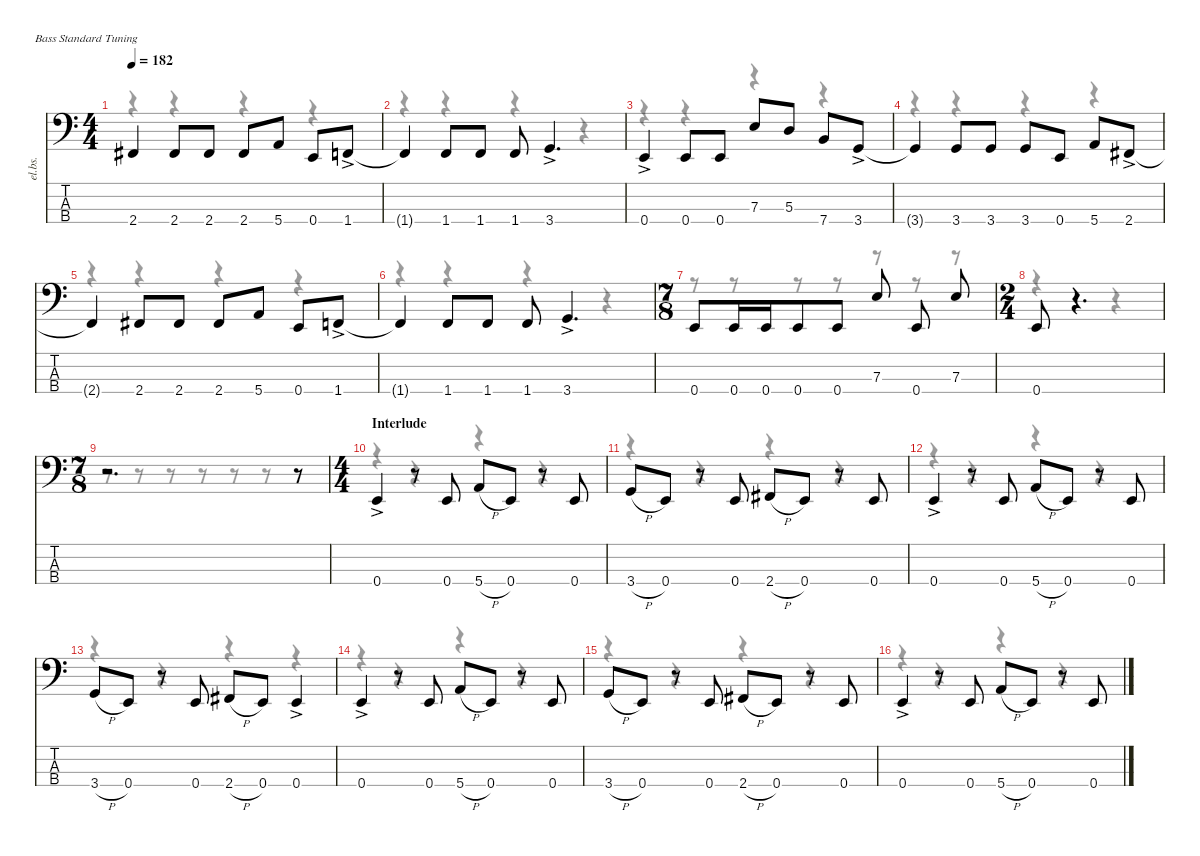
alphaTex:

\defaultSystemsLayout 4
\hideDynamics
\bracketExtendMode nobrackets
\otherSystemsTrackNameOrientation horizontal
\track ("Cliff Burton (Bass)" "el.bs.") {instrument electricbassfinger}
\staff {score tabs}
\tuning (G2 D2 A1 E1)
\voice
\ts (4 4)
\tempo 182
\clef f4
\ks c
2.4{t acc #}.4{dy f beam Up} 2.4{acc #}.8{beam Up} 2.4{acc #}.8{beam Up} 2.4{acc #}.8{beam Up} 5.4.8{beam Up} 0.4.8{beam Up} 1.4{ac}.8{dy mf beam Up} |
1.4{t}.4{dy f beam Up} 1.4.8{beam Up} 1.4.8{beam Up} 1.4.8{beam Up} 3.4{ac}.4{d dy mf beam Up} |
0.4{ac}.4{beam Up} 0.4.8{dy f beam Up} 0.4.8{beam Up} 7.3.8{beam Up} 5.3.8{beam Up} 7.4.8{beam Up} 3.4{ac}.8{dy mf beam Up} |
3.4{t}.4{dy f beam Up} 3.4.8{beam Up} 3.4.8{beam Up} 3.4.8{beam Up} 0.4.8{beam Up} 5.4.8{beam Up} 2.4{ac acc #}.8{dy mf beam Up} |
2.4{t acc #}.4{dy f beam Up} 2.4{acc #}.8{beam Up} 2.4{acc #}.8{beam Up} 2.4{acc #}.8{beam Up} 5.4.8{beam Up} 0.4.8{beam Up} 1.4{ac}.8{dy mf beam Up} |
1.4{t}.4{dy f beam Up} 1.4.8{beam Up} 1.4.8{beam Up} 1.4.8{beam Up} 3.4{ac}.4{d dy mf beam Up} |
\ts (7 8)
\beaming (8 4 1 1 1)
0.4.8{dy f beam Up} 0.4.16{beam Up} 0.4.16{beam Up} 0.4.8{beam Up} 0.4.8{beam Up} 7.3.8{beam Up} 0.4.8{beam Up} 7.3.8{beam Up} |
\ts (2 4)
\beaming (8 1 1 1 1)
0.4.8{beam Up} r.4{d beam Up} |
\ts (7 8)
\beaming (8 4 1 1 1)
r.2{d beam Up} r.8{beam Up} |
\ts (4 4)
\beaming (8 2 2 2 2)
\section ("" "Interlude")
0.4{ac}.4{dy mf beam Up} r.8{beam Up} 0.4.8{dy f beam Up} 5.4{h}.8{beam Up} 0.4.8{beam Up} r.8{beam Up} 0.4.8{beam Up} |
3.4{h}.8{beam Up} 0.4.8{beam Up} r.8{beam Up} 0.4.8{beam Up} 2.4{h acc #}.8{beam Up} 0.4.8{beam Up} r.8{beam Up} 0.4.8{beam Up} |
0.4{ac}.4{dy mf beam Up} r.8{beam Up} 0.4.8{dy f beam Up} 5.4{h}.8{beam Up} 0.4.8{beam Up} r.8{beam Up} 0.4.8{beam Up} |
3.4{h}.8{beam Up} 0.4.8{beam Up} r.8{beam Up} 0.4.8{beam Up} 2.4{h acc #}.8{beam Up} 0.4.8{beam Up} 0.4{ac}.4{dy mf beam Up} |
0.4{ac}.4{beam Up} r.8{beam Up} 0.4.8{dy f beam Up} 5.4{h}.8{beam Up} 0.4.8{beam Up} r.8{beam Up} 0.4.8{beam Up} |
3.4{h}.8{beam Up} 0.4.8{beam Up} r.8{beam Up} 0.4.8{beam Up} 2.4{h acc #}.8{beam Up} 0.4.8{beam Up} r.8{beam Up} 0.4.8{beam Up} |
0.4{ac}.4{dy mf beam Up} r.8{beam Up} 0.4.8{dy f beam Up} 5.4{h}.8{beam Up} 0.4.8{beam Up} r.8{beam Up} 0.4.8{beam Up}
\voice
\clef f4
\ottava regular
\simile none
\ks c
r.4{dy mf beam Down} r.4{beam Down} r.4{beam Down} r.4{beam Down} |
r.4{beam Down} r.4{beam Down} r.4{beam Down} r.4{beam Down} |
r.4{beam Down} r.4{beam Down} r.4{beam Down} r.4{beam Down} |
r.4{beam Down} r.4{beam Down} r.4{beam Down} r.4{beam Down} |
r.4{beam Down} r.4{beam Down} r.4{beam Down} r.4{beam Down} |
r.4{beam Down} r.4{beam Down} r.4{beam Down} r.4{beam Down} |
r.8{beam Down} r.8{beam Down} r.8{beam Down} r.8{beam Down} r.8{beam Down} r.8{beam Down} r.8{beam Down} |
r.4{beam Down} r.4{beam Down} |
r.8{beam Down} r.8{beam Down} r.8{beam Down} r.8{beam Down} r.8{beam Down} r.8{beam Down} r.8{beam Down} |
r.4{beam Down} r.4{beam Down} r.4{beam Down} r.4{beam Down} |
r.4{beam Down} r.4{beam Down} r.4{beam Down} r.4{beam Down} |
r.4{beam Down} r.4{beam Down} r.4{beam Down} r.4{beam Down} |
r.4{beam Down} r.4{beam Down} r.4{beam Down} r.4{beam Down} |
r.4{beam Down} r.4{beam Down} r.4{beam Down} r.4{beam Down} |
r.4{beam Down} r.4{beam Down} r.4{beam Down} r.4{beam Down} |
r.4{beam Down} r.4{beam Down} r.4{beam Down} r.4{beam Down}
